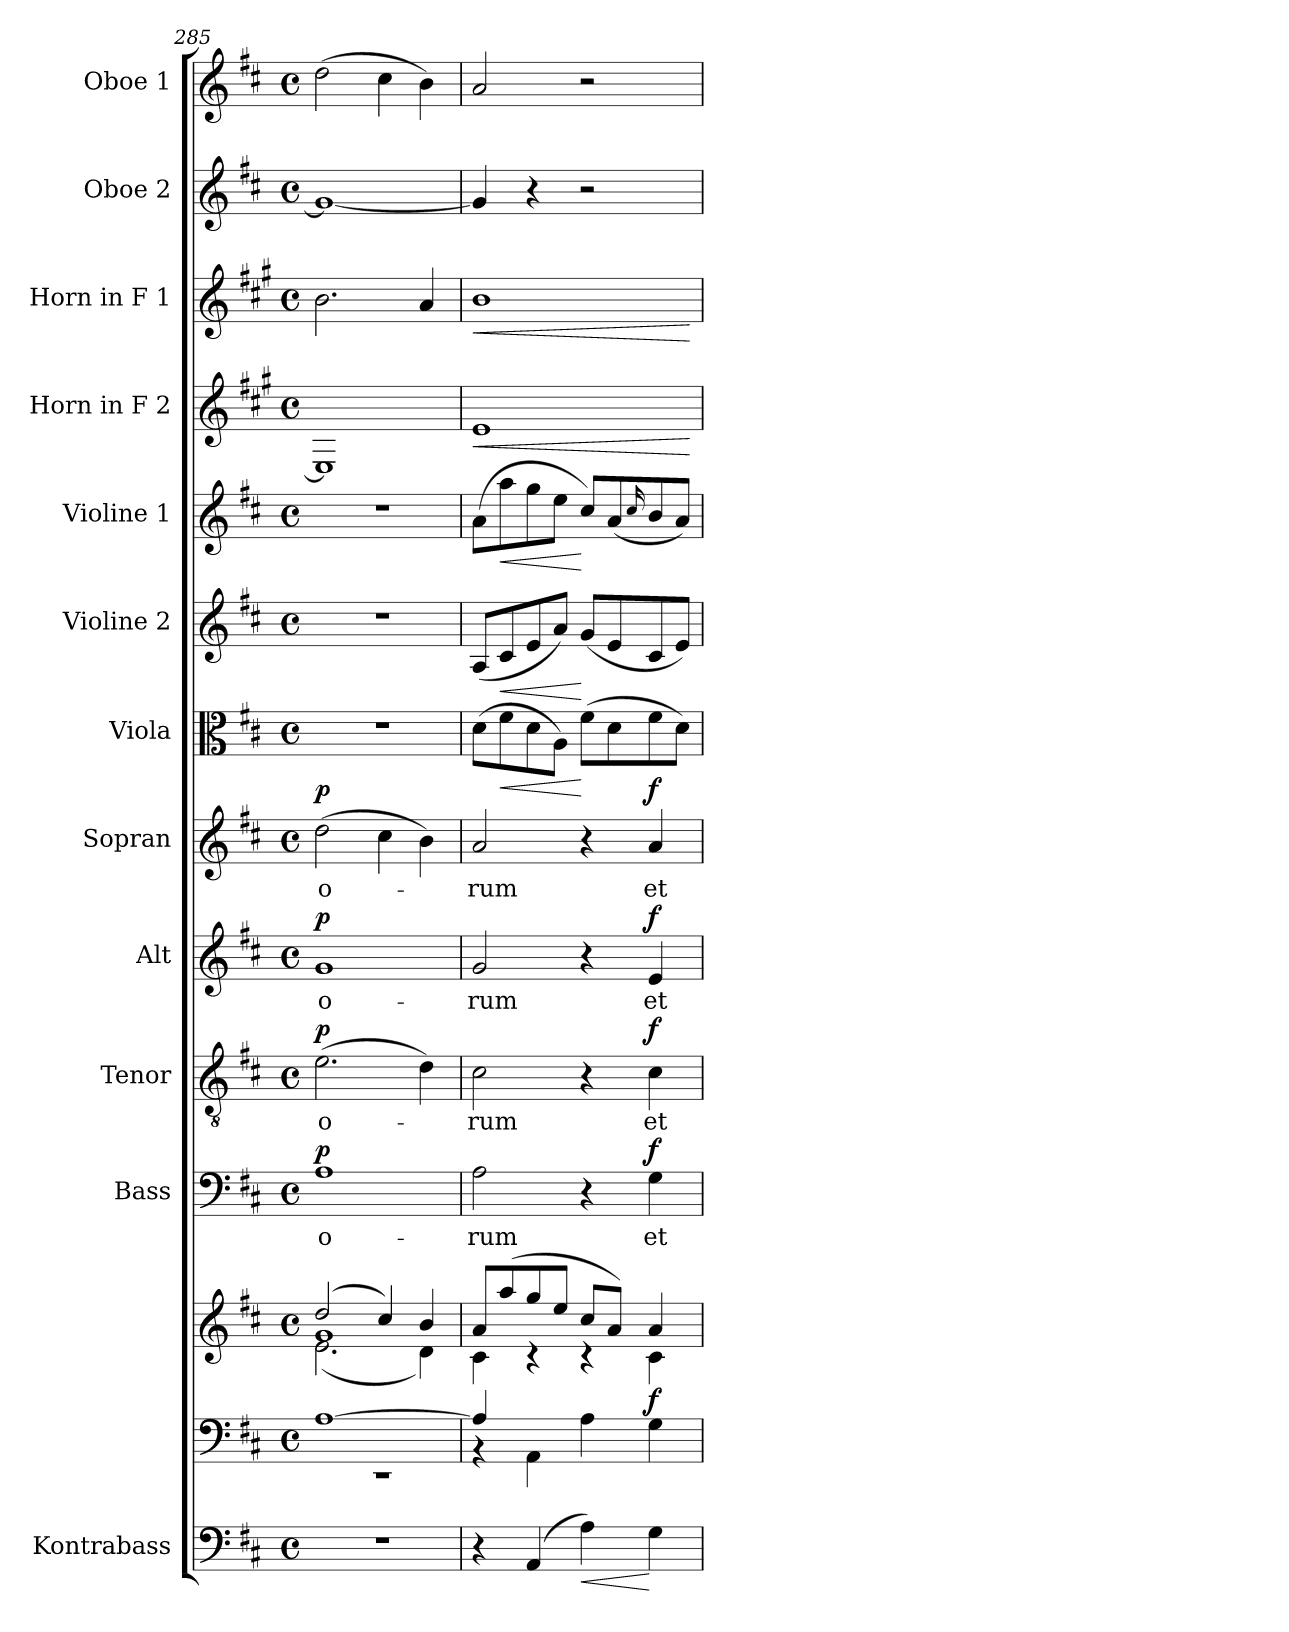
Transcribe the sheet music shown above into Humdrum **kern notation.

**kern	**dynam	**kern	**kern	**dynam	**kern	**text	**dynam	**kern	**text	**dynam	**kern	**text	**dynam	**kern	**text	**dynam	**kern	**dynam	**kern	**dynam	**kern	**dynam	**kern	**dynam	**kern	**dynam	**kern	**kern
*part13	*part13	*part12	*part12	*part12	*part11	*part11	*part11	*part10	*part10	*part10	*part9	*part9	*part9	*part8	*part8	*part8	*part7	*part7	*part6	*part6	*part5	*part5	*part4	*part4	*part3	*part3	*part2	*part1
*staff14	*staff14	*staff13	*staff12	*staff12/13	*staff11	*staff11	*staff11	*staff10	*staff10	*staff10	*staff9	*staff9	*staff9	*staff8	*staff8	*staff8	*staff7	*staff7	*staff6	*staff6	*staff5	*staff5	*staff4	*staff4	*staff3	*staff3	*staff2	*staff1
*I"Kontrabass	*	*	*	*	*I"Bass	*	*	*I"Tenor	*	*	*I"Alt	*	*	*I"Sopran	*	*	*I"Viola	*	*I"Violine 2	*	*I"Violine 1	*	*I"Horn in F 2	*	*I"Horn in F 1	*	*I"Oboe 2	*I"Oboe 1
*I'Kb.	*	*	*	*	*I'B.	*	*	*I'T.	*	*	*I'A.	*	*	*I'S.	*	*	*I'Vla.	*	*I'Vl. 2	*	*I'Vl. 1	*	*	*	*	*	*I'Ob. 2	*I'Ob. 1
*clefF4	*	*clefF4	*clefG2	*	*clefF4	*	*	*clefGv2	*	*	*clefG2	*	*	*clefG2	*	*	*clefC3	*	*clefG2	*	*clefG2	*	*clefG2	*	*clefG2	*	*clefG2	*clefG2
*ITrd7c12	*	*	*	*	*	*	*	*	*	*	*	*	*	*	*	*	*	*	*	*	*	*	*ITrd4c7	*	*ITrd4c7	*	*	*
*k[f#c#]	*	*k[f#c#]	*k[f#c#]	*	*k[f#c#]	*	*	*k[f#c#]	*	*	*k[f#c#]	*	*	*k[f#c#]	*	*	*k[f#c#]	*	*k[f#c#]	*	*k[f#c#]	*	*k[f#c#]	*	*k[f#c#]	*	*k[f#c#]	*k[f#c#]
*D:	*	*D:	*D:	*	*D:	*	*	*D:	*	*	*D:	*	*	*D:	*	*	*D:	*	*D:	*	*D:	*	*D:	*	*D:	*	*D:	*D:
*M4/4	*	*M4/4	*M4/4	*	*M4/4	*	*	*M4/4	*	*	*M4/4	*	*	*M4/4	*	*	*M4/4	*	*M4/4	*	*M4/4	*	*M4/4	*	*M4/4	*	*M4/4	*M4/4
*met(c)	*	*met(c)	*met(c)	*	*met(c)	*	*	*met(c)	*	*	*met(c)	*	*	*met(c)	*	*	*met(c)	*	*met(c)	*	*met(c)	*	*met(c)	*	*met(c)	*	*met(c)	*met(c)
=285	=285	=285	=285	=285	=285	=285	=285	=285	=285	=285	=285	=285	=285	=285	=285	=285	=285	=285	=285	=285	=285	=285	=285	=285	=285	=285	=285	=285
*	*	*^	*^	*	*	*	*	*	*	*	*	*	*	*	*	*	*	*	*	*	*	*	*	*	*	*	*	*
*	*	*	*	*	*^	*	*	*	*	*	*	*	*	*	*	*	*	*	*	*	*	*	*	*	*	*	*	*	*	*
!	!	!	!	!	!	!	!	!	!LO:LY:b	!LO:DY:a	!	!LO:LY:b	!LO:DY:a	!	!LO:LY:b	!LO:DY:a	!	!LO:LY:b	!LO:DY:a	!	!	!	!	!	!	!	!	!	!	!	!
1r	.	[>1A!	1rEE	(2dd!/	(<2.e!\	1g!	.	1A	-o-	p	(>2.e\	-o-	p	1g	-o-	p	(>2dd\	-o-	p	1r	.	1r	.	1r	.	1AA]	.	2.e\	.	1g_	(>2dd\
.	.	.	.	4cc#!/)	.	.	.	.	.	.	.	.	.	.	.	.	4cc#\	.	.	.	.	.	.	.	.	.	.	.	.	.	4cc#\
.	.	.	.	4b!/	4d!\)	.	.	.	.	.	4d\)	.	.	.	.	.	4b\)	.	.	.	.	.	.	.	.	.	.	4d/	.	.	4b\)
*	*	*	*	*	*v	*v	*	*	*	*	*	*	*	*	*	*	*	*	*	*	*	*	*	*	*	*	*	*	*	*	*
!!LO:PB:g=z
=286	=286	=286	=286	=286	=286	=286	=286	=286	=286	=286	=286	=286	=286	=286	=286	=286	=286	=286	=286	=286	=286	=286	=286	=286	=286	=286	=286	=286	=286	=286
!	!	!	!	!	!	!	!	!LO:LY:b	!	!	!LO:LY:b	!	!	!LO:LY:b	!	!	!LO:LY:b	!	!	!	!	!	!	!	!	!LO:HP:b	!	!LO:HP:b	!	!
4r	.	4A/]	4rBB	8a!/L	4c#\	.	2A\	-rum	.	2c#\	-rum	.	2g/	-rum	.	2a/	-rum	.	(>8d\L	.	(<8A/L	.	(>8a\L	.	1A	<	1e	<	4g/]	2a/
!	!	!	!	!	!	!	!	!	!	!	!	!	!	!	!	!	!	!	!	!LO:HP:b	!	!LO:HP:b	!	!LO:HP:b	!	!	!	!	!	!
.	.	.	.	(>8aa!/	.	.	.	.	.	.	.	.	.	.	.	.	.	.	8f#\	<	8c#/	<	8aa\	<	.	.	.	.	.	.
(4AAA/	.	4ryy	4AA\	8gg!/	4rc	.	.	.	.	.	.	.	.	.	.	.	.	.	8d\	.	8e/	.	8gg\	.	.	.	.	.	4r	.
.	.	.	.	8ee!/J	.	.	.	.	.	.	.	.	.	.	.	.	.	.	8A\J)	.	8a/J)	.	8ee\J	.	.	.	.	.	.	.
!	!LO:HP:b	!	!	!	!	!	!	!	!	!	!	!	!	!	!	!	!	!	!	!	!	!	!	!	!	!	!	!	!	!
4AA\)	<	2ryy	4A\	8cc#!/L	4rc	.	4r	.	.	4r	.	.	4r	.	.	4r	.	.	(>8f#\L	[	(<8g/L	[	8cc#/L)	[	.	.	.	.	2r	2r
.	.	.	.	8a!/J)	.	.	.	.	.	.	.	.	.	.	.	.	.	.	8d\	.	8e/	.	(<8a/	.	.	.	.	.	.	.
.	.	.	.	.	.	.	.	.	.	.	.	.	.	.	.	.	.	.	.	.	.	.	16qqcc#/	.	.	.	.	.	.	.
!	!	!	!	!	!	!LO:DY:b	!	!LO:LY:b	!LO:DY:a	!	!LO:LY:b	!LO:DY:a	!	!LO:LY:b	!LO:DY:a	!	!LO:LY:b	!LO:DY:a	!	!	!	!	!	!	!	!	!	!	!	!
4GG\	[	.	4G\	4a/	4c#\	f	4G\	et	f	4c#\	et	f	4e/	et	f	4a/	et	f	8f#\	.	8c#/	.	8b/	.	.	.	.	.	.	.
.	.	.	.	.	.	.	.	.	.	.	.	.	.	.	.	.	.	.	8d\J)	.	8e/J)	.	8a/J)	.	.	.	.	.	.	.
*	*	*v	*v	*	*	*	*	*	*	*	*	*	*	*	*	*	*	*	*	*	*	*	*	*	*	*	*	*	*	*
*	*	*	*v	*v	*	*	*	*	*	*	*	*	*	*	*	*	*	*	*	*	*	*	*	*	*	*	*	*	*
.	.	.	.	.	.	.	.	.	.	.	.	.	.	.	.	.	.	.	.	.	.	.	.	[	.	[	.	.
=	=	=	=	=	=	=	=	=	=	=	=	=	=	=	=	=	=	=	=	=	=	=	=	=	=	=	=	=
*-	*-	*-	*-	*-	*-	*-	*-	*-	*-	*-	*-	*-	*-	*-	*-	*-	*-	*-	*-	*-	*-	*-	*-	*-	*-	*-	*-	*-
